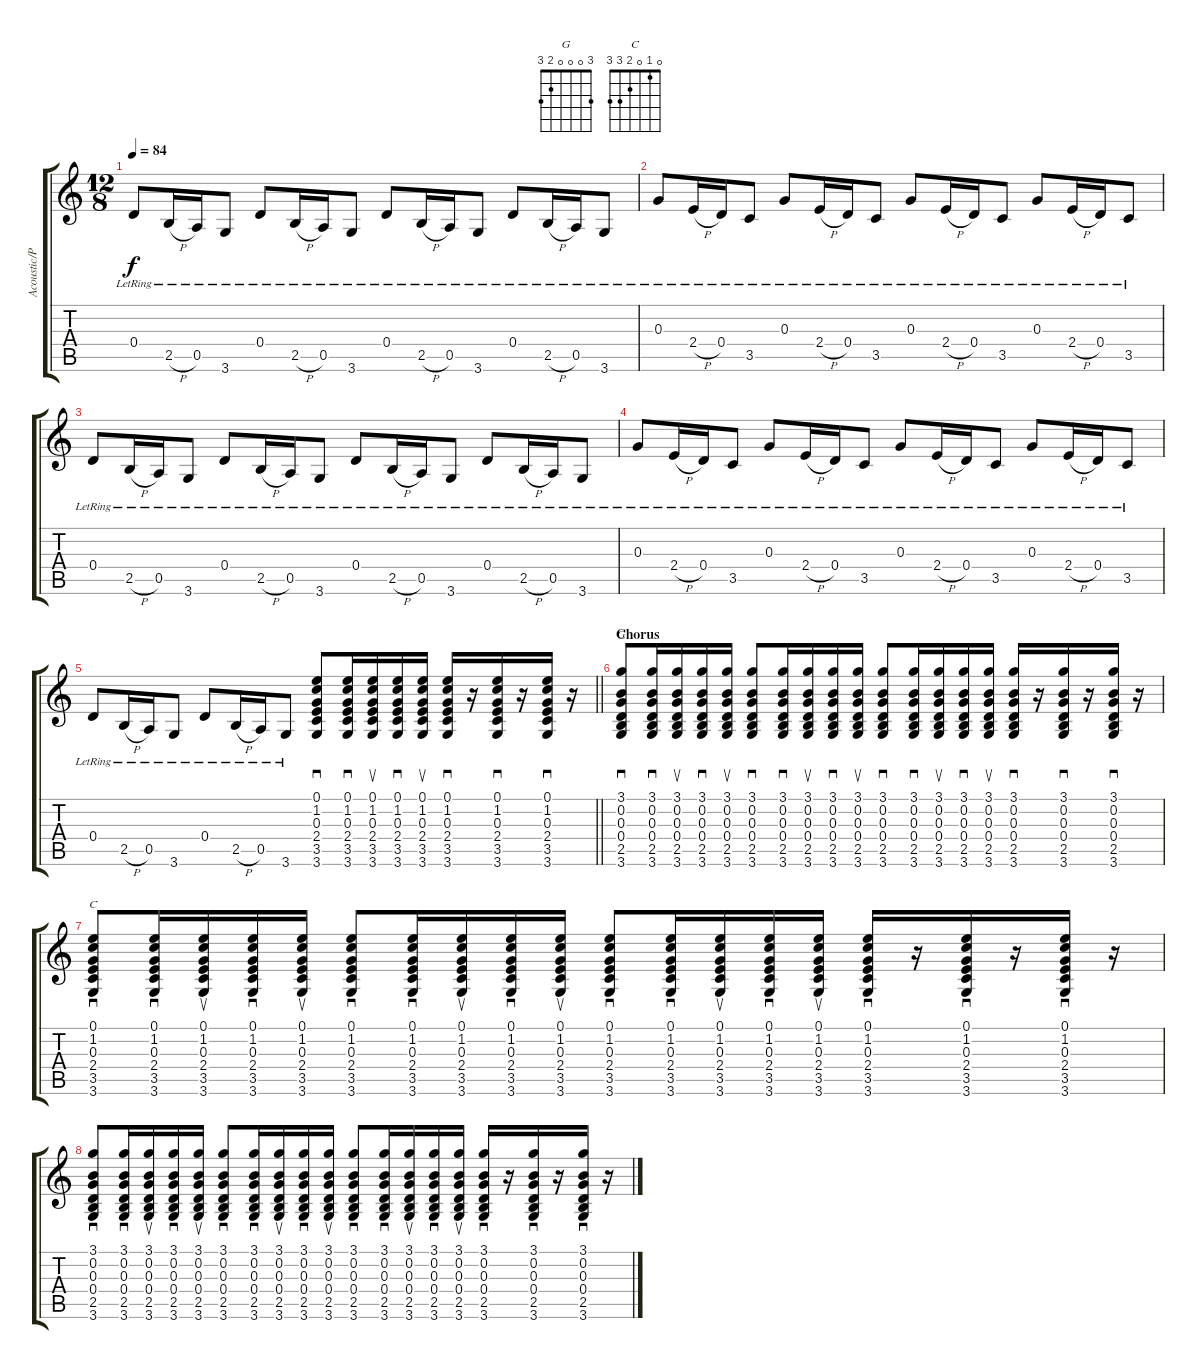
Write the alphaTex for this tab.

\track ("Acoustic/Pick and Strum" "Acoustic/P") {instrument acousticguitarsteel}
\staff {score tabs}
\tuning (E4 B3 G3 D3 A2 E2) {hide}
\chord ("G" 3 0 0 0 2 3)
\chord ("C" 0 1 0 2 3 3)
\ts (12 8)
\tempo 84
\clef g2
\ks c
0.4{lr}.8{dy f} 2.5{h lr}.16 0.5{lr}.16 3.6{lr}.8 0.4{lr}.8 2.5{h lr}.16 0.5{lr}.16 3.6{lr}.8 0.4{lr}.8 2.5{h lr}.16 0.5{lr}.16 3.6{lr}.8 0.4{lr}.8 2.5{h lr}.16 0.5{lr}.16 3.6{lr}.8 |
0.3{lr}.8 2.4{h lr}.16 0.4{lr}.16 3.5{lr}.8 0.3{lr}.8 2.4{h lr}.16 0.4{lr}.16 3.5{lr}.8 0.3{lr}.8 2.4{h lr}.16 0.4{lr}.16 3.5{lr}.8 0.3{lr}.8 2.4{h lr}.16 0.4{lr}.16 3.5{lr}.8 |
0.4{lr}.8 2.5{h lr}.16 0.5{lr}.16 3.6{lr}.8 0.4{lr}.8 2.5{h lr}.16 0.5{lr}.16 3.6{lr}.8 0.4{lr}.8 2.5{h lr}.16 0.5{lr}.16 3.6{lr}.8 0.4{lr}.8 2.5{h lr}.16 0.5{lr}.16 3.6{lr}.8 |
0.3{lr}.8 2.4{h lr}.16 0.4{lr}.16 3.5{lr}.8 0.3{lr}.8 2.4{h lr}.16 0.4{lr}.16 3.5{lr}.8 0.3{lr}.8 2.4{h lr}.16 0.4{lr}.16 3.5{lr}.8 0.3{lr}.8 2.4{h lr}.16 0.4{lr}.16 3.5{lr}.8 |
\barLineRight lightlight
0.4{lr}.8 2.5{h lr}.16 0.5{lr}.16 3.6{lr}.8 0.4{lr}.8 2.5{h lr}.16 0.5{lr}.16 3.6{lr}.8 (0.1 1.2 0.3 2.4 3.5 3.6).8{sd} (0.1 1.2 0.3 2.4 3.5 3.6).16{sd} (0.1 1.2 0.3 2.4 3.5 3.6).16{su} (0.1 1.2 0.3 2.4 3.5 3.6).16{sd} (0.1 1.2 0.3 2.4 3.5 3.6).16{su} (0.1 1.2 0.3 2.4 3.5 3.6).16{sd} r.16 (0.1 1.2 0.3 2.4 3.5 3.6).16{sd} r.16 (0.1 1.2 0.3 2.4 3.5 3.6).16{sd} r.16 |
\section ("" "Chorus")
(3.1 0.2 0.3 0.4 2.5 3.6).8{sd ch "G"} (3.1 0.2 0.3 0.4 2.5 3.6).16{sd} (3.1 0.2 0.3 0.4 2.5 3.6).16{su} (3.1 0.2 0.3 0.4 2.5 3.6).16{sd} (3.1 0.2 0.3 0.4 2.5 3.6).16{su} (3.1 0.2 0.3 0.4 2.5 3.6).8{sd} (3.1 0.2 0.3 0.4 2.5 3.6).16{sd} (3.1 0.2 0.3 0.4 2.5 3.6).16{su} (3.1 0.2 0.3 0.4 2.5 3.6).16{sd} (3.1 0.2 0.3 0.4 2.5 3.6).16{su} (3.1 0.2 0.3 0.4 2.5 3.6).8{sd} (3.1 0.2 0.3 0.4 2.5 3.6).16{sd} (3.1 0.2 0.3 0.4 2.5 3.6).16{su} (3.1 0.2 0.3 0.4 2.5 3.6).16{sd} (3.1 0.2 0.3 0.4 2.5 3.6).16{su} (3.1 0.2 0.3 0.4 2.5 3.6).16{sd} r.16 (3.1 0.2 0.3 0.4 2.5 3.6).16{sd} r.16 (3.1 0.2 0.3 0.4 2.5 3.6).16{sd} r.16 |
(0.1 1.2 0.3 2.4 3.5 3.6).8{sd ch "C"} (0.1 1.2 0.3 2.4 3.5 3.6).16{sd} (0.1 1.2 0.3 2.4 3.5 3.6).16{su} (0.1 1.2 0.3 2.4 3.5 3.6).16{sd} (0.1 1.2 0.3 2.4 3.5 3.6).16{su} (0.1 1.2 0.3 2.4 3.5 3.6).8{sd} (0.1 1.2 0.3 2.4 3.5 3.6).16{sd} (0.1 1.2 0.3 2.4 3.5 3.6).16{su} (0.1 1.2 0.3 2.4 3.5 3.6).16{sd} (0.1 1.2 0.3 2.4 3.5 3.6).16{su} (0.1 1.2 0.3 2.4 3.5 3.6).8{sd} (0.1 1.2 0.3 2.4 3.5 3.6).16{sd} (0.1 1.2 0.3 2.4 3.5 3.6).16{su} (0.1 1.2 0.3 2.4 3.5 3.6).16{sd} (0.1 1.2 0.3 2.4 3.5 3.6).16{su} (0.1 1.2 0.3 2.4 3.5 3.6).16{sd} r.16 (0.1 1.2 0.3 2.4 3.5 3.6).16{sd} r.16 (0.1 1.2 0.3 2.4 3.5 3.6).16{sd} r.16 |
(3.1 0.2 0.3 0.4 2.5 3.6).8{sd} (3.1 0.2 0.3 0.4 2.5 3.6).16{sd} (3.1 0.2 0.3 0.4 2.5 3.6).16{su} (3.1 0.2 0.3 0.4 2.5 3.6).16{sd} (3.1 0.2 0.3 0.4 2.5 3.6).16{su} (3.1 0.2 0.3 0.4 2.5 3.6).8{sd} (3.1 0.2 0.3 0.4 2.5 3.6).16{sd} (3.1 0.2 0.3 0.4 2.5 3.6).16{su} (3.1 0.2 0.3 0.4 2.5 3.6).16{sd} (3.1 0.2 0.3 0.4 2.5 3.6).16{su} (3.1 0.2 0.3 0.4 2.5 3.6).8{sd} (3.1 0.2 0.3 0.4 2.5 3.6).16{sd} (3.1 0.2 0.3 0.4 2.5 3.6).16{su} (3.1 0.2 0.3 0.4 2.5 3.6).16{sd} (3.1 0.2 0.3 0.4 2.5 3.6).16{su} (3.1 0.2 0.3 0.4 2.5 3.6).16{sd} r.16 (3.1 0.2 0.3 0.4 2.5 3.6).16{sd} r.16 (3.1 0.2 0.3 0.4 2.5 3.6).16{sd} r.16
